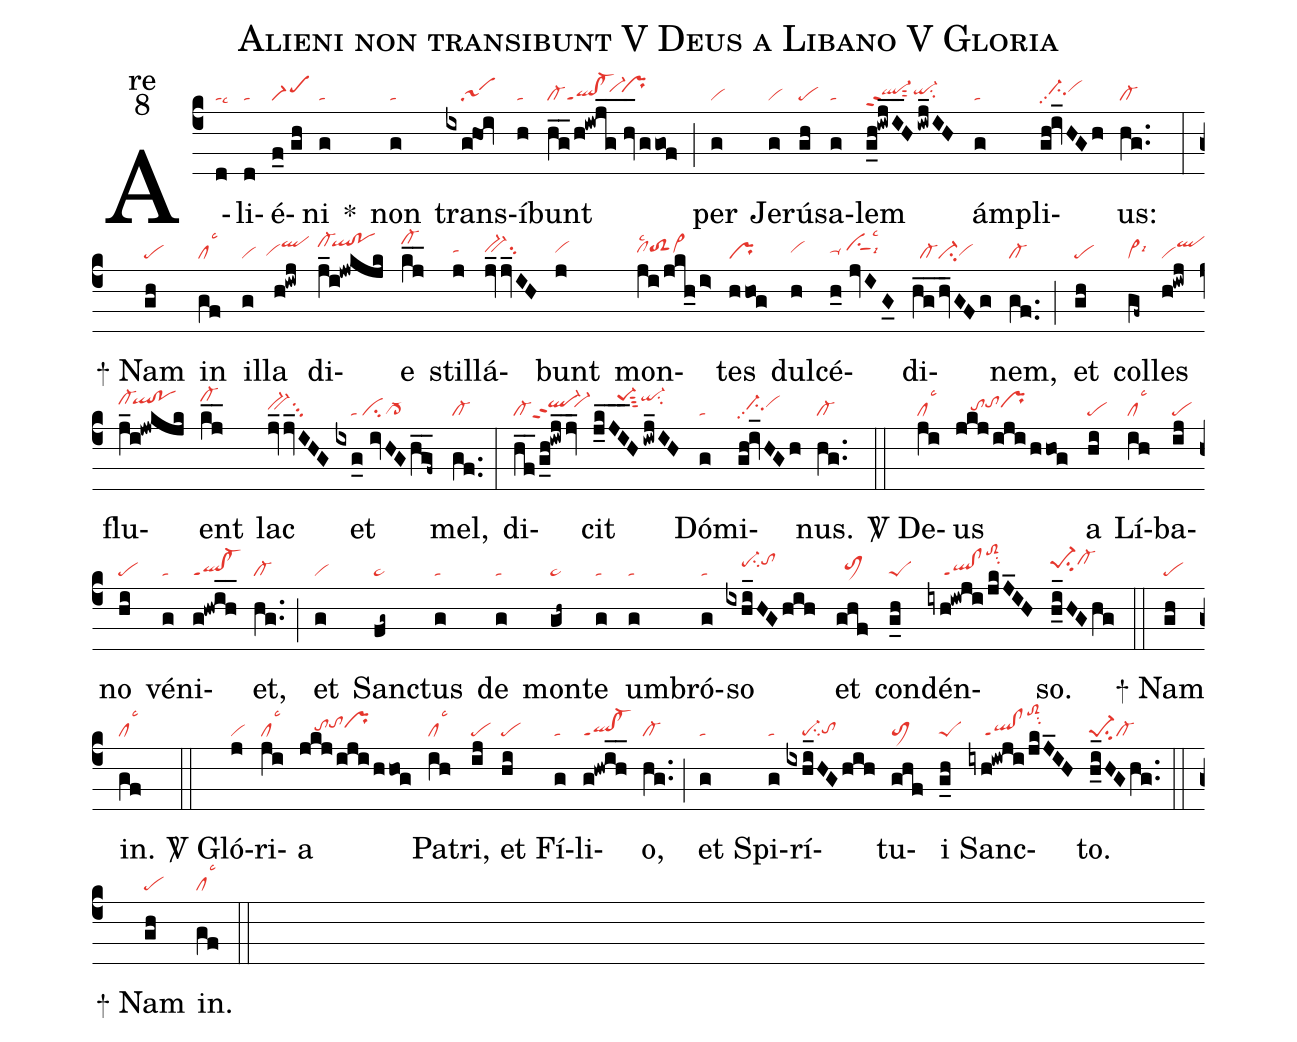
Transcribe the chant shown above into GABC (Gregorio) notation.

name:Alieni non transibunt V Deus a Libano V Gloria;
office-part:re;
mode:8;
nabc-lines:1;
%%
(c4) A(d|talsc9)li(d|ta)é(f_0//gh|scM1)ni(g|ta) <sp>*</sp>() non(g|ta) trans(ixg@hoi|////sa1)í(h|ta)bunt(hg__/h!iwjg__//h_v/ggof|cl-ql!cl-ppt1``vi-hi`prhi) (;) per(g|vi) Je(g|vi)rú(gh|pe)sa(g|ta)lem(g_h!iwjI__H/iwj_IH|ql-hhppt2sut2qi-hhsu2) ám(g|ta)pli(gh!iv_HGh|//ci-hhpp2vihi)us:(hg..|cl-) (:) <sp>+</sp> Nam(gh|pe) in(gf|cllsc3) il(g|vi)la(h!iwj|``vihgqlhj) di(j_i!jwkjk|cl-hj`qlhj!pohj)e(kj__|cl-hk) stil(j|tahh)lá(jv_jv_IH|bv-hhsu2)bunt(j|vihh) mon(ji/jkh_/i>|clhhlsc2toS2hhvi>hh)tes(hhog|pr) dul(h|vihh)cé(h_0//jvIG_0|ta-hh/vihisu1sut1lsc3lsi9)di(hg__/hv_GFg|//cl-ci-vihg)nem,(gf..|cl-) (;) et(gh|pe) col(gf~|vi>lsi6)les(h!iwj|viqlhj) flu(j_i!jwkjk|cl-hj`qlhj!pohj)ent(kj__|cl-hk) lac(jv_jv_IHG|bv-hhsu3) et(ixg_0//ivHGhg__f~|////ta/cicl->) mel,(gf..|cl-) (:) di(hf__/g_h!iwj_jv_|cl-ql-hippt2``vi-hi)cit(j_kJI___H/iwj_IH|//////pe-1hksut3qi-hksu2) Dó(g|ta)mi(gh!iv_HGh|//ci-hhpp2vihi)nus.(hg..|cl-) (::)

<sp>V/</sp> De(ji|cllsc3)us(jkj/iji/hhog|////tohhtohiprhi) a(hi|pe) Lí(ih|cllsc3)ba(ij|pe)no(hi|pe) vé(g|ta)ni(g!hwih__|ql!cl-ppt1)et,(hg..|cl-) (;) et(g|vi) Sanc(fg~|ta>)tus(g|ta) de(g|ta) mon(gh~|ta>)te(g|ta) um(g|ta)bró(g|ta)so(ixhi_HGhih|////pe-hisu2tohj) et(ghf|//toM1hh) con(g_h|peS)dén(iyh!iwji/jkJ_IH|////ql!clppt1toS2hmsu2)so.(h_i_HGhg|pe-1hisu2cl-hj) (::)
<sp>+</sp> Nam(gh|pe) in.(gf|cllsc3) (::)

<sp>V/</sp> Gló(j|vi)ri(ji|cllsc3)a(jkj/iji/hhog|////tohhtohiprhi) Pa(ih|cllsc3)tri,(ij|pe) et(hi|pe) Fí(g|ta)li(g!hwih__|ql!cl-ppt1)o,(hg..|cl-) (;) et(g|ta) Spi(g|ta)rí(ixhi_HG/hih|////pe-su2tohg)tu(ghf|toM1)i(g_h|peS) Sanc(iyh!iwji/jkJ_IH|////ql!clppt1toS2hmsu2)to.(h_i_HGhg..|pe-1su2cl-) (::)
<sp>+</sp> Nam(gh|pe) in.(gf|cllsc3) (::)
